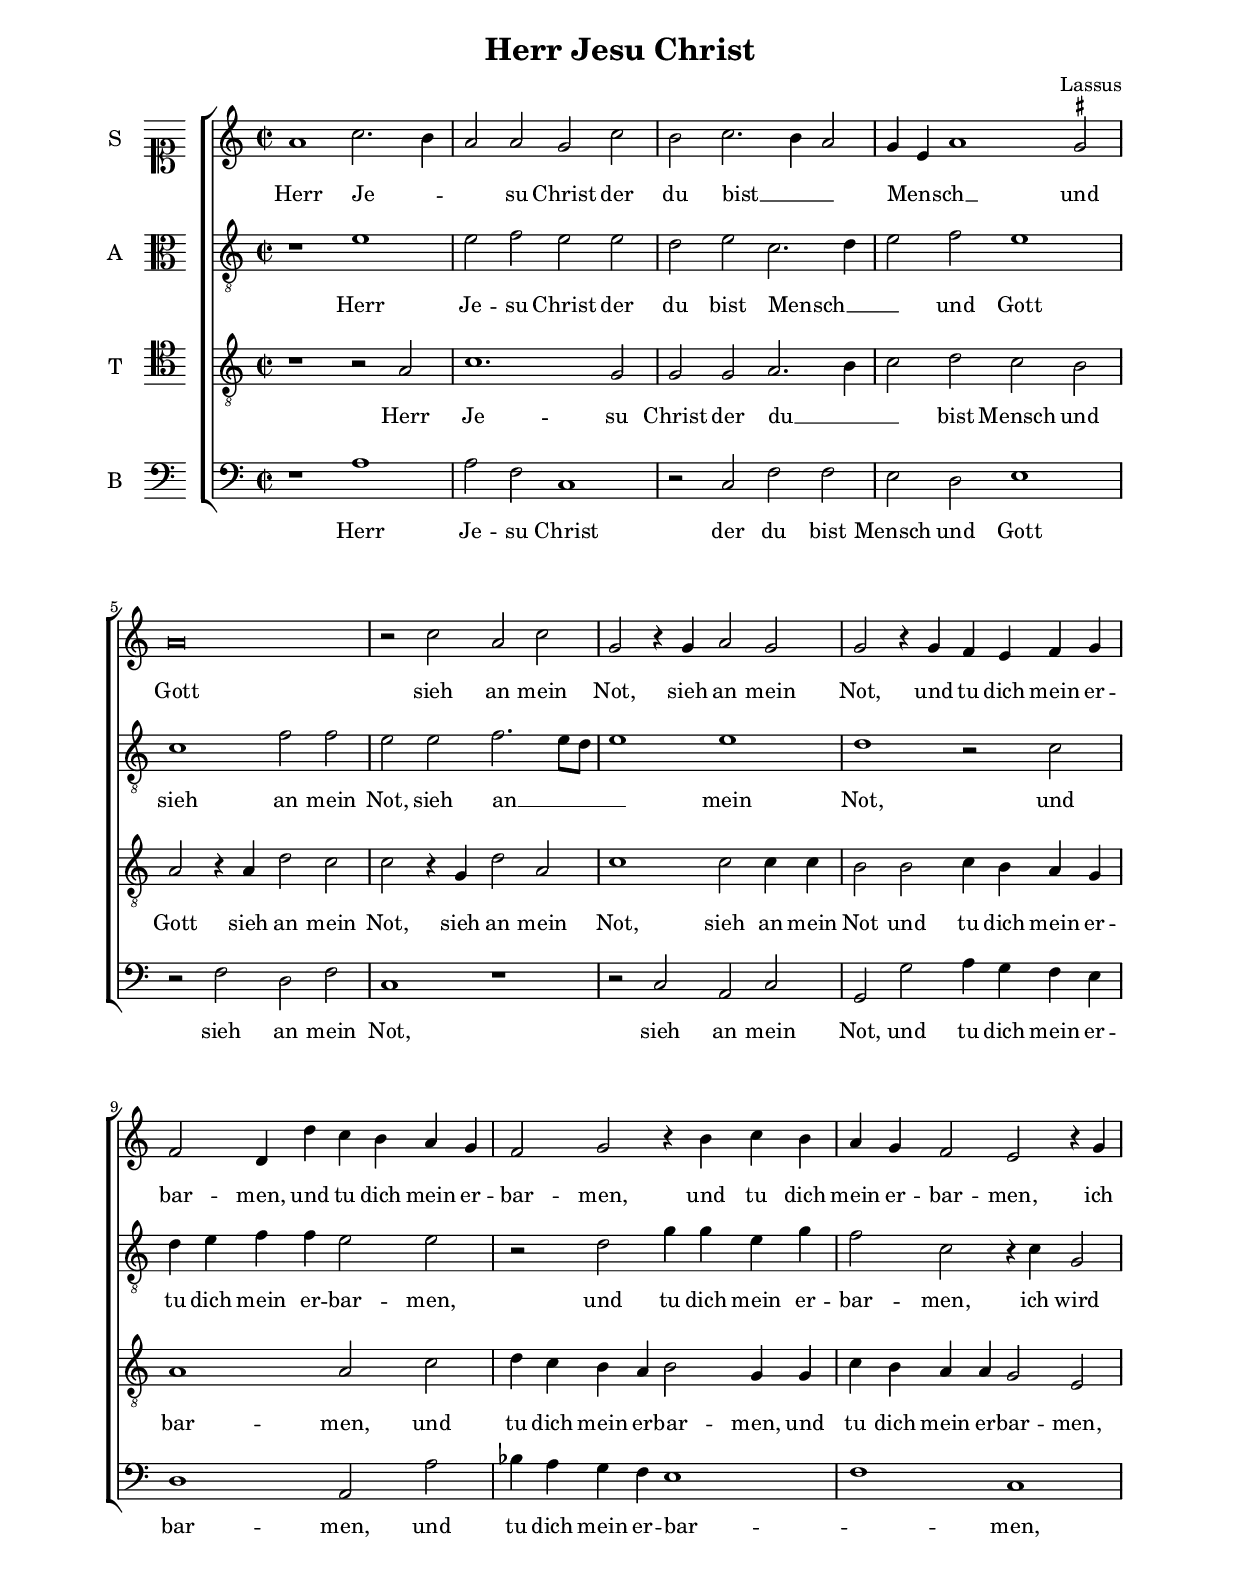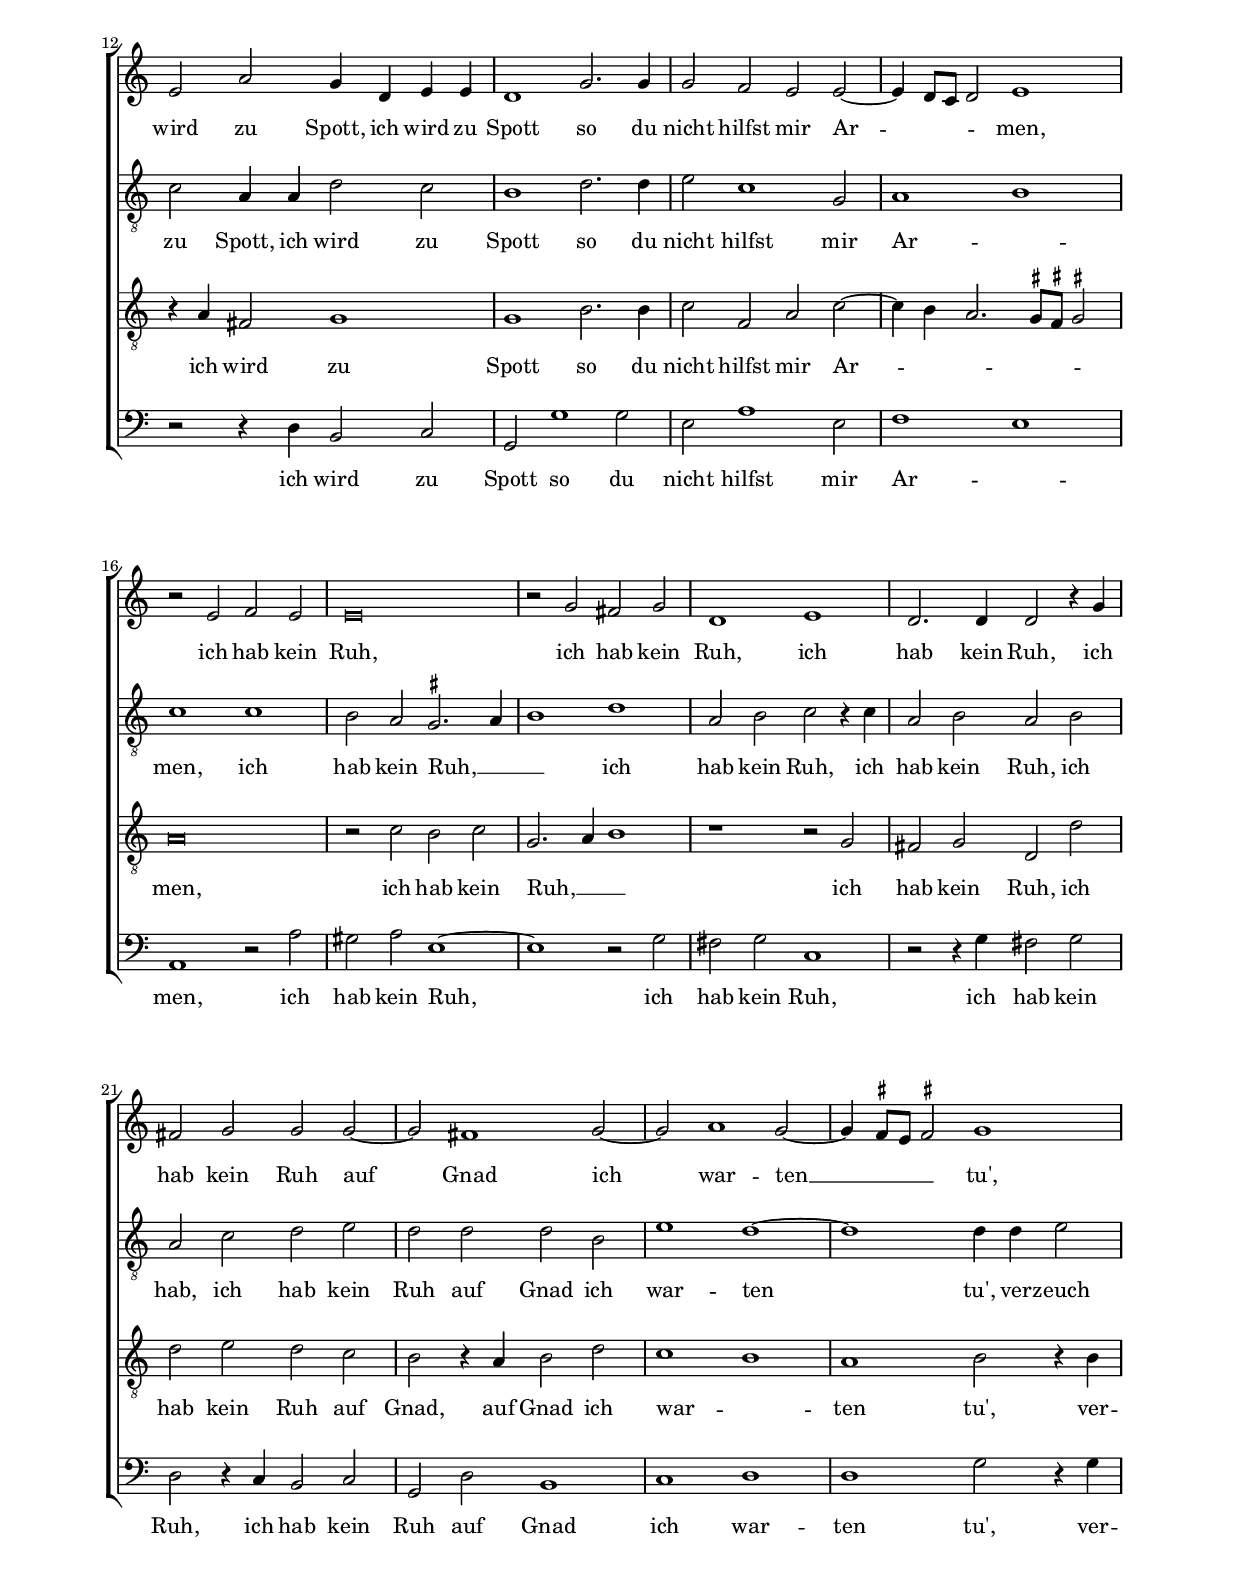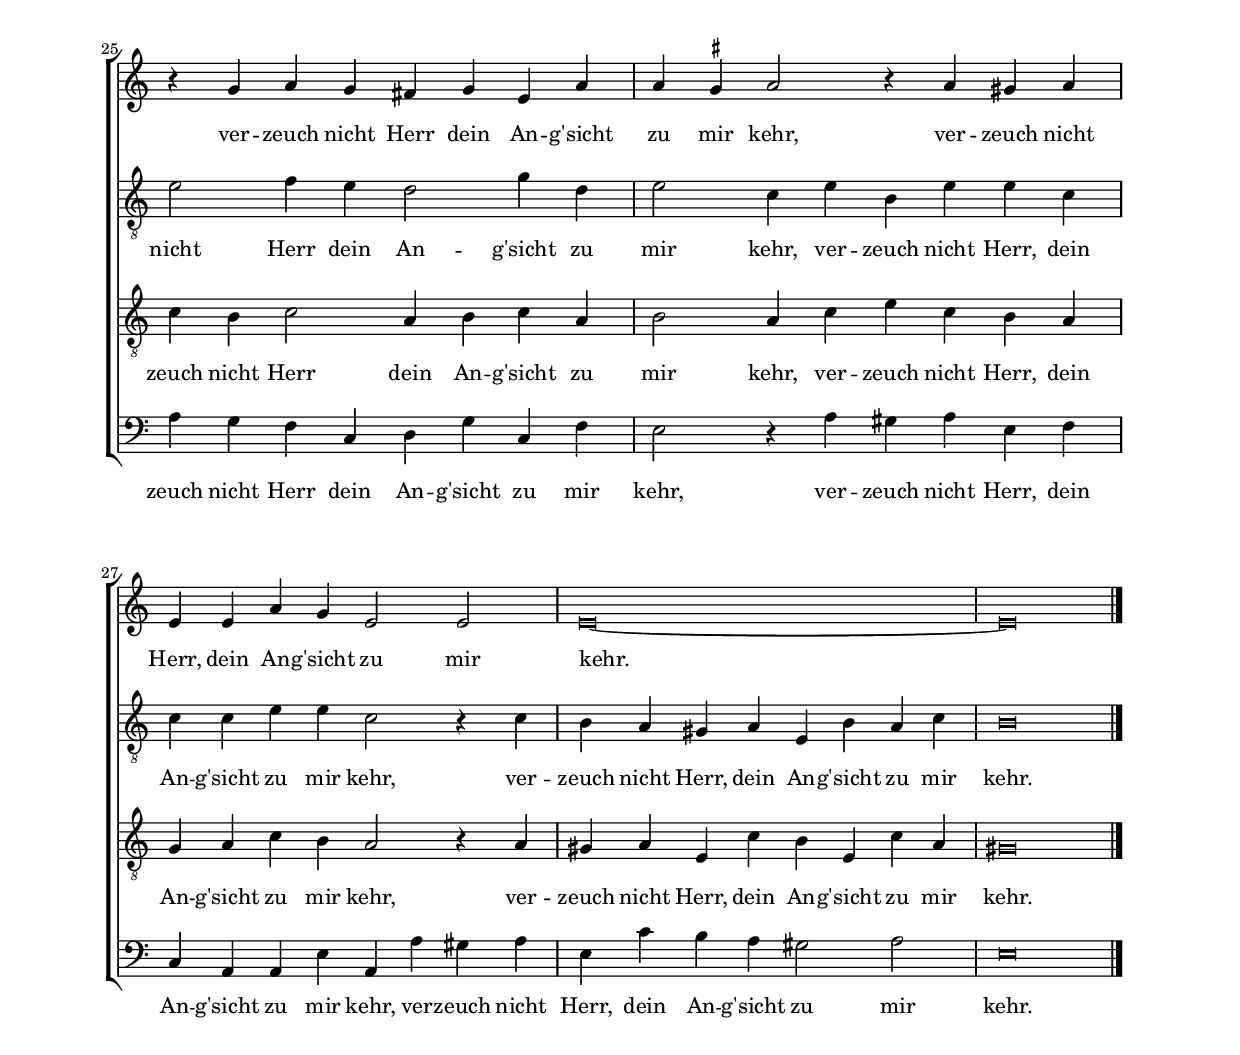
\header
{
  title="Herr Jesu Christ"
  composer="Lassus"
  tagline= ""
}

\version "2.18.2"
\include "deutsch.ly"
#(set-global-staff-size 17)
% #(set-default-paper-size "letter")
#(ly:set-option 'point-and-click #f)

	
global = {
	\key c \major
	\time 2/2 \set Score.measureLength = #(ly:make-moment 2/1)
	}

	ficta = { \once \set suggestAccidentals = ##t }
	
	forget = #(define-music-function (parser location music) (ly:music?) #{
		\accidentalStyle forget
		$music
		\accidentalStyle default
		#})
	
	m = \melisma
	me = \melismaEnd


\paper
	{
	top-margin = 2 \cm
	bottom-margin = 2 \cm
	left-margin = 2 \cm
	right-margin = 2 \cm
	ragged-bottom = ##f
	ragged-last-bottom = ##t
	print-page-number = ##f
	system-system-spacing = #'((basic-distance . 18) (minimum-distance . 13) (padding . 6) (strechability . 150))
%	systems-per-page = 3
%	page-count = 2
%	min-systems-per-page = 3
%	oddHeaderMarkup = \markup { \fill-line { \null \null \column \right-align { \fontsize #1 \fromproperty #'page:page-number-string \null } } }
%	evenHeaderMarkup = \markup { \column \right-align { \fontsize #1 \fromproperty #'page:page-number-string \null } }
	}


incipitcantus = \markup { \score {
	{
	\set Staff.instrumentName = \markup { \fontsize #1 "S" }
	\key c \major
	\clef soprano
	s4 \bar ""
	}
	\layout  {
	raggedright = ##t
	indent = 0.9 \cm
	line-width = 1.6\cm
	\context { \Staff \remove Time_signature_engraver }
	\override Staff.Clef.Y-extent = #'(0 . 0)
	}} \hspace #1 }
	
      
incipitaltus = \markup { \score {
	{
	\set Staff.instrumentName = \markup { \fontsize #1 "A" }
	\key c \major
	\clef alto
	s4 \bar ""
	}
	\layout  {
	raggedright = ##t
	indent = 0.9 \cm
	line-width = 1.6\cm
	\context { \Staff \remove Time_signature_engraver }
	\override Staff.Clef.Y-extent = #'(0 . 0)
	}} \hspace #1 }


incipittenor = \markup { \score {
	{
	\set Staff.instrumentName = \markup { \fontsize #1 "T" }
	\key c \major
	\clef tenor
	s4 \bar ""
	}
	\layout  {
	raggedright = ##t
	indent = 0.9 \cm
	line-width = 1.6\cm
	\context { \Staff \remove Time_signature_engraver }
	\override Staff.Clef.Y-extent = #'(0 . 0)
	}} \hspace #1 }


incipitbassus = \markup { \score {
	{
	\set Staff.instrumentName = \markup { \fontsize #1 "B" }
	\key c \major
	\clef bass
	s4 \bar ""
	}
	\layout  {
	raggedright = ##t
	indent = 0.9 \cm
	line-width = 1.6\cm
	\context { \Staff \remove Time_signature_engraver }
	\override Staff.Clef.Y-extent = #'(0 . 0)
	}} \hspace #1 }


cantus =  \relative c''
	{
	a1 c2. h4
	a2 a g c
	h2 c2. h4 a2
	g4 e a1 \ficta gis2
%5
	a\breve |
	r2 c a c
	g2 r4 g a2 g
	g2 r4 g f e f g
	f2 d4 d' c h a g
%10
	f2 g r4 h c h |
	a4 g f2 e r4 g
	e2 a g4 d e e
	d1 g2. g4
	g2 f e e~
%15
	e4 d8 c d2 e1 |
	r2 e f e
	e\breve
	r2 g fis g
	d1 e
%20
	d2. d4 d2 r4 g |
	fis2 g g g~
	g2 fis1 g2~
	g2 a1 g2~
	g4 \ficta fis8 e \ficta fis!2 g1
%25
	r4 g a g fis g e a |
	a4\ficta gis a2 r4 a gis! a
	e4 e a g e2 e
	e\breve~
	e\breve \bar "|." |
	}


altus =  \relative c'
        {
	r1 e
	e2 f e e
	d2 e c2. d4
	e2 f e1
%5
	c1 f2 f |
	e2 e f2. e8 d
	e1 e
	d1 r2 c
	d4 e f f e2 e
%10
	r2 d g4 g e g |
	f2 c r4 c g2
	c2 a4 a d2 c
	h1 d2. d4
	e2 c1 g2
%15
	a1 h |
	c1 c
	h2 a \ficta gis2. a4
	h1 d
	a2 h c r4 c
%20
	a2 h a h |
	a2 c d e
	d2 d d h
	e1 d~
	d1 d4 d e2
%25
	e2 f4 e d2 g4 d |
	e2 c4 e h e e c
	c4 c e e c2 r4 c
	h4 a gis a e h' a c
	h\breve |
	}


tenor =  \relative c'
	{
	r1 r2 a
	c1. g2
	g2 g a2. h4
	c2 d c h
%5
	a2 r4 a d2 c |
	c2 r4 g d'2 a
	c1 c2 c4 c
	h2 h c4 h a g
	a1 a2 c
%10
	d4 c h a h2 g4 g |
	c4 h a a g2 e
	r4 a fis2 g1
	g1 h2. h4
	c2 f, a c~
%15
	c4 h a2. \ficta gis8 \ficta fis \ficta gis!2 |
	a\breve
	r2 c h c
	g2. a4 h1
	r1 r2 g
%20
	fis2 g d d' |
	d2 e d c
	h2 r4 a h2 d
	c1 h
	a1 h2 r4 h
%25
	c4 h c2 a4 h c a |
	h2 a4 c e c h a
	g4 a c h a2 r4 a
	gis4 a e c' h e, c' a
	gis\breve |
	}


bassus  =  \relative c
	{
	r1 a'
	a2 f c1
	r2 c f f
	e2 d e1
%5
	r2 f d f |
	c1 r
	r2 c a c
	g2 g' a4 g f e
	d1 a2 a'
%10
	b4 a g f e1 |
	f1 c
	r2 r4 d h2 c
	g2 g'1 g2
	e2 a1 e2
%15
	f1 e |
	a,1 r2 a'
	gis2 a e1~
	e1 r2 g
	fis2 g c,1
%20
	r2 r4 g' fis2 g |
	d2 r4 c h2 c
	g2 d' h1
	c1 d
	d1 g2 r4 g
%25
	a4 g f c d g c, f |
	e2 r4 a gis a e f
	c4 a a e' a, a' gis a
	e4 c' h a gis2 a
	e\breve |
	}

lyricscantus = \lyricmode {
        Herr Je -- _ _ su Christ der du bist __ _ _ Mensch __ _ _ und Gott
        sieh an mein Not,
        sieh an mein Not,
        und tu dich mein er -- bar -- men,
        und tu dich mein er -- bar -- men,
        und tu dich mein er -- bar -- men,
        ich wird zu Spott,
        ich wird zu Spott
        so du nicht hilfst mir Ar -- _ _ _ men,
        ich hab kein Ruh,
        ich hab kein Ruh,
        ich hab kein Ruh,
        ich hab kein Ruh
        auf Gnad ich war -- ten __ _ _ _ tu',
        ver -- zeuch nicht Herr
        dein An -- g'sicht zu mir kehr,
        ver -- zeuch nicht Herr,
        dein An -- g'sicht zu mir kehr.
	}


lyricsaltus = \lyricmode {
	Herr Je -- su Christ der du bist Mensch __ _ _ und Gott
        sieh an mein Not,
        sieh an __ _ _ _ mein Not,
        und tu dich mein er -- bar -- men,
        und tu dich mein er -- bar -- men,
        ich wird zu Spott,
        ich wird zu Spott
        so du nicht hilfst mir Ar -- _ men,
        ich hab kein Ruh, __ _ _ 
        ich hab kein Ruh,
        ich hab kein Ruh,
        ich hab,
        ich hab kein Ruh
        auf Gnad ich war -- ten tu',
        ver -- zeuch nicht Herr
        dein An -- g'sicht zu mir kehr,
        ver -- zeuch nicht Herr,
        dein An -- g'sicht zu mir kehr,
        ver -- zeuch nicht Herr,
        dein An -- g'sicht zu mir kehr.
	}


lyricstenor = \lyricmode {
        Herr Je -- su Christ der du __ _ _ bist Mensch und Gott
        sieh an mein Not,
        sieh an mein Not,
        sieh an mein Not
        und tu dich mein er -- bar -- men,
        und tu dich mein er -- bar -- men,
        und tu dich mein er -- bar -- men,
        ich wird zu Spott
        so du nicht hilfst mir Ar -- _ _ _ _ _ men,
        ich hab kein Ruh, __ _ _
        ich hab kein Ruh,
        ich hab kein Ruh
        auf Gnad,
        auf Gnad ich war -- _ ten tu',
        ver -- zeuch nicht Herr
        dein An -- g'sicht zu mir kehr,
        ver -- zeuch nicht Herr,
        dein An -- g'sicht zu mir kehr,
        ver -- zeuch nicht Herr,
        dein An -- g'sicht zu mir kehr.
	}


lyricsbassus = \lyricmode {
	Herr Je -- su Christ der du bist Mensch und Gott
        sieh an mein Not,
        sieh an mein Not,
        und tu dich mein er -- bar -- men,
        und tu dich mein er -- bar -- _ men,
        ich wird zu Spott
        so du nicht hilfst mir Ar -- _ men,
        ich hab kein Ruh,
        ich hab kein Ruh,
        ich hab kein Ruh,
        ich hab kein Ruh
        auf Gnad ich war -- ten tu',
        ver -- zeuch nicht Herr
        dein An -- g'sicht zu mir kehr,
        ver -- zeuch nicht Herr,
        dein An -- g'sicht zu mir kehr,
        ver -- zeuch nicht Herr,
        dein An -- g'sicht zu mir kehr.
	}


\score
{  
	% \transpose {
	\new ChoirStaff \with { \override StaffGrouper.staff-staff-spacing.basic-distance = #13 }
	<<

	\new Staff << \global
	\new Voice="v1" {
		\set Staff.instrumentName=\incipitcantus
		\set Staff.midiInstrument = "reed organ"
		\clef violin
		\cantus }
	\new Lyrics \lyricsto "v1" {\lyricscantus }
	>>


	\new Staff << \global
	\new Voice="v2" {
		\set Staff.instrumentName=\incipitaltus
		\set Staff.midiInstrument = "reed organ"
		\clef "G_8" 
		\altus}
	\new Lyrics \lyricsto "v2" {\lyricsaltus }
	>>


	\new Staff << \global
	\new Voice="v3" {
		\set Staff.instrumentName=\incipittenor
		\set Staff.midiInstrument = "reed organ"
		\clef "G_8"
		\tenor }
	\new Lyrics \lyricsto "v3" {\lyricstenor }
	>>


	\new Staff << \global
	\new Voice="v4" {
		\set Staff.instrumentName=\incipitbassus
		\set Staff.midiInstrument = "reed organ"
		\clef "bass" 
		\bassus }
	\new Lyrics \lyricsto "v4" {\lyricsbassus}
	>>

	>>
	% } % transpose

	\layout
	{
	indent = 1.6 \cm
	\context { \Lyrics \override VerticalAxisGroup.nonstaff-relatedstaff-spacing.padding = #2 }
	\context { \Staff \override TimeSignature.break-visibility = #end-of-line-invisible }
%	\context { \Staff \override InstrumentName.X-offset = #'-25 }
	\context { \Voice \override Slur.transparent = ##t }
%	\context { \Voice \override AccidentalSuggestion.avoid-slur = #'ignore }
%	\context { \Voice \override AccidentalSuggestion.outside-staff-priority = ##f }
%	\context { \Score \override BarNumber.padding = #2 }
	\context { \Voice \override NoteHead.style = #'baroque }
	}

\midi
	{
    	\tempo 2 = 90
	}
	
}


% EOF
